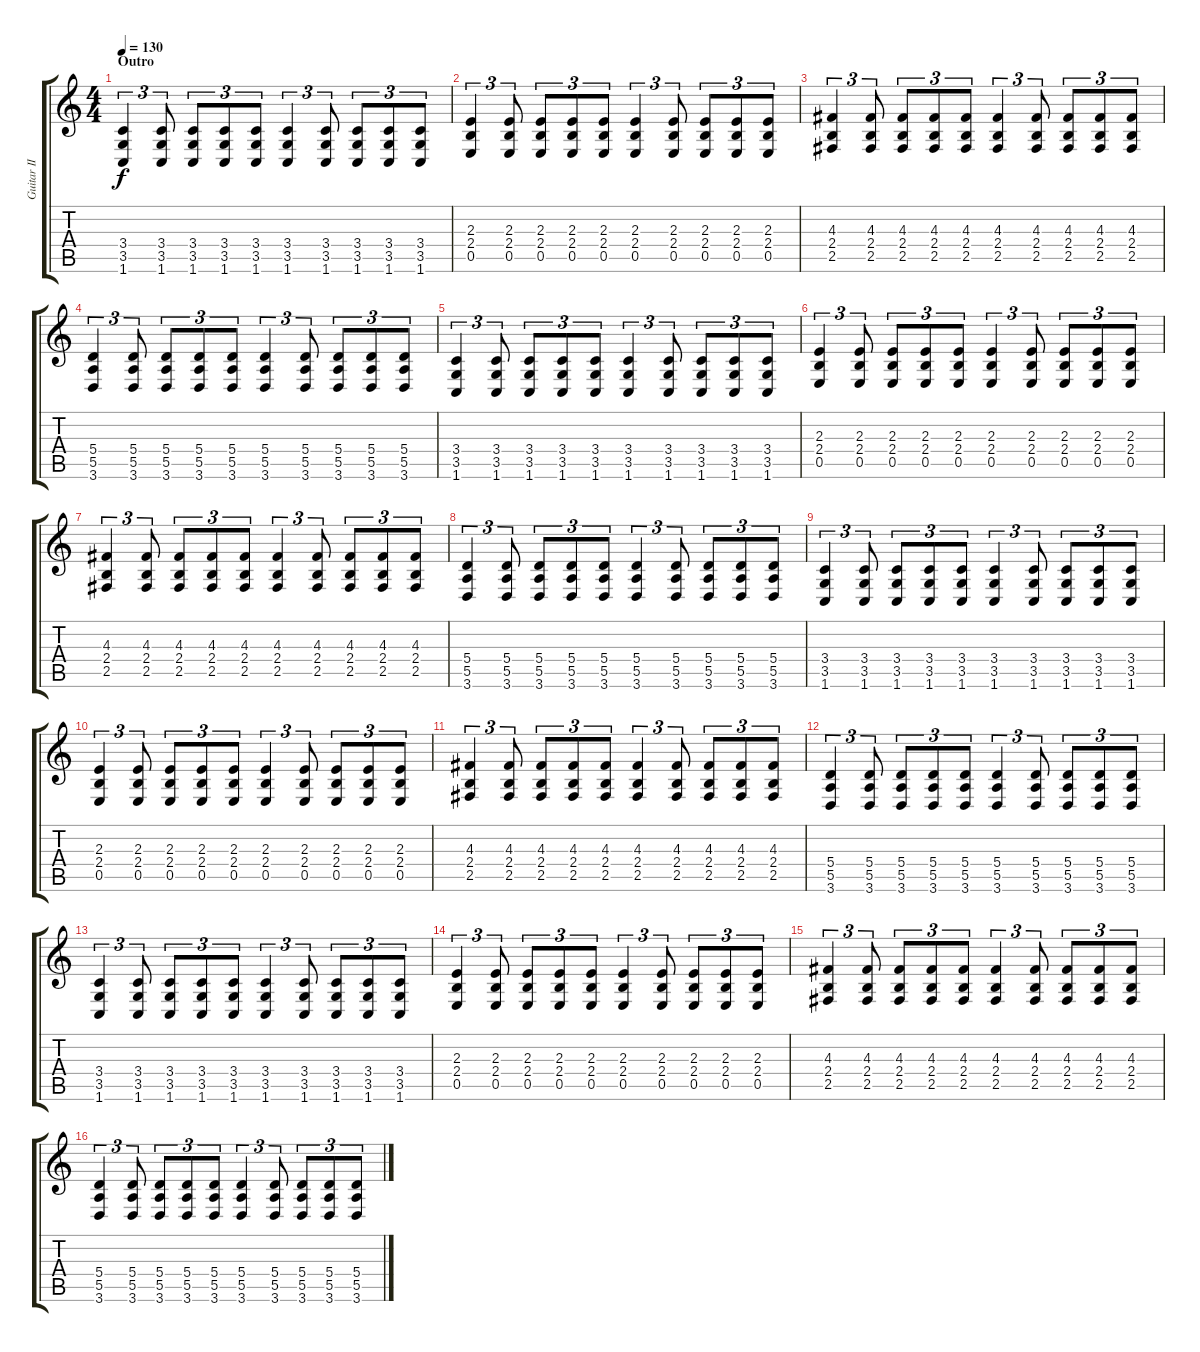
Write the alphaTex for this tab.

\track ("Guitar II" "Guitar II") {instrument distortionguitar}
\staff {score tabs}
\tuning (B3 Gb3 D3 A2 E2 B1) {hide}
\ts (4 4)
\section ("" "Outro")
\tempo 130
\clef g2
\ks c
(3.4 3.5 1.6).4{tu (3 2) dy f} (3.4 3.5 1.6).8{tu (3 2)} (3.4 3.5 1.6).8{tu (3 2)} (3.4 3.5 1.6).8{tu (3 2)} (3.4 3.5 1.6).8{tu (3 2)} (3.4 3.5 1.6).4{tu (3 2)} (3.4 3.5 1.6).8{tu (3 2)} (3.4 3.5 1.6).8{tu (3 2)} (3.4 3.5 1.6).8{tu (3 2)} (3.4 3.5 1.6).8{tu (3 2)} |
(2.3 2.4 0.5).4{tu (3 2)} (2.3 2.4 0.5).8{tu (3 2)} (2.3 2.4 0.5).8{tu (3 2)} (2.3 2.4 0.5).8{tu (3 2)} (2.3 2.4 0.5).8{tu (3 2)} (2.3 2.4 0.5).4{tu (3 2)} (2.3 2.4 0.5).8{tu (3 2)} (2.3 2.4 0.5).8{tu (3 2)} (2.3 2.4 0.5).8{tu (3 2)} (2.3 2.4 0.5).8{tu (3 2)} |
(4.3 2.4 2.5).4{tu (3 2)} (4.3 2.4 2.5).8{tu (3 2)} (4.3 2.4 2.5).8{tu (3 2)} (4.3 2.4 2.5).8{tu (3 2)} (4.3 2.4 2.5).8{tu (3 2)} (4.3 2.4 2.5).4{tu (3 2)} (4.3 2.4 2.5).8{tu (3 2)} (4.3 2.4 2.5).8{tu (3 2)} (4.3 2.4 2.5).8{tu (3 2)} (4.3 2.4 2.5).8{tu (3 2)} |
(5.4 5.5 3.6).4{tu (3 2)} (5.4 5.5 3.6).8{tu (3 2)} (5.4 5.5 3.6).8{tu (3 2)} (5.4 5.5 3.6).8{tu (3 2)} (5.4 5.5 3.6).8{tu (3 2)} (5.4 5.5 3.6).4{tu (3 2)} (5.4 5.5 3.6).8{tu (3 2)} (5.4 5.5 3.6).8{tu (3 2)} (5.4 5.5 3.6).8{tu (3 2)} (5.4 5.5 3.6).8{tu (3 2)} |
(3.4 3.5 1.6).4{tu (3 2)} (3.4 3.5 1.6).8{tu (3 2)} (3.4 3.5 1.6).8{tu (3 2)} (3.4 3.5 1.6).8{tu (3 2)} (3.4 3.5 1.6).8{tu (3 2)} (3.4 3.5 1.6).4{tu (3 2)} (3.4 3.5 1.6).8{tu (3 2)} (3.4 3.5 1.6).8{tu (3 2)} (3.4 3.5 1.6).8{tu (3 2)} (3.4 3.5 1.6).8{tu (3 2)} |
(2.3 2.4 0.5).4{tu (3 2)} (2.3 2.4 0.5).8{tu (3 2)} (2.3 2.4 0.5).8{tu (3 2)} (2.3 2.4 0.5).8{tu (3 2)} (2.3 2.4 0.5).8{tu (3 2)} (2.3 2.4 0.5).4{tu (3 2)} (2.3 2.4 0.5).8{tu (3 2)} (2.3 2.4 0.5).8{tu (3 2)} (2.3 2.4 0.5).8{tu (3 2)} (2.3 2.4 0.5).8{tu (3 2)} |
(4.3 2.4 2.5).4{tu (3 2)} (4.3 2.4 2.5).8{tu (3 2)} (4.3 2.4 2.5).8{tu (3 2)} (4.3 2.4 2.5).8{tu (3 2)} (4.3 2.4 2.5).8{tu (3 2)} (4.3 2.4 2.5).4{tu (3 2)} (4.3 2.4 2.5).8{tu (3 2)} (4.3 2.4 2.5).8{tu (3 2)} (4.3 2.4 2.5).8{tu (3 2)} (4.3 2.4 2.5).8{tu (3 2)} |
(5.4 5.5 3.6).4{tu (3 2)} (5.4 5.5 3.6).8{tu (3 2)} (5.4 5.5 3.6).8{tu (3 2)} (5.4 5.5 3.6).8{tu (3 2)} (5.4 5.5 3.6).8{tu (3 2)} (5.4 5.5 3.6).4{tu (3 2)} (5.4 5.5 3.6).8{tu (3 2)} (5.4 5.5 3.6).8{tu (3 2)} (5.4 5.5 3.6).8{tu (3 2)} (5.4 5.5 3.6).8{tu (3 2)} |
(3.4 3.5 1.6).4{tu (3 2)} (3.4 3.5 1.6).8{tu (3 2)} (3.4 3.5 1.6).8{tu (3 2)} (3.4 3.5 1.6).8{tu (3 2)} (3.4 3.5 1.6).8{tu (3 2)} (3.4 3.5 1.6).4{tu (3 2)} (3.4 3.5 1.6).8{tu (3 2)} (3.4 3.5 1.6).8{tu (3 2)} (3.4 3.5 1.6).8{tu (3 2)} (3.4 3.5 1.6).8{tu (3 2)} |
(2.3 2.4 0.5).4{tu (3 2)} (2.3 2.4 0.5).8{tu (3 2)} (2.3 2.4 0.5).8{tu (3 2)} (2.3 2.4 0.5).8{tu (3 2)} (2.3 2.4 0.5).8{tu (3 2)} (2.3 2.4 0.5).4{tu (3 2)} (2.3 2.4 0.5).8{tu (3 2)} (2.3 2.4 0.5).8{tu (3 2)} (2.3 2.4 0.5).8{tu (3 2)} (2.3 2.4 0.5).8{tu (3 2)} |
(4.3 2.4 2.5).4{tu (3 2)} (4.3 2.4 2.5).8{tu (3 2)} (4.3 2.4 2.5).8{tu (3 2)} (4.3 2.4 2.5).8{tu (3 2)} (4.3 2.4 2.5).8{tu (3 2)} (4.3 2.4 2.5).4{tu (3 2)} (4.3 2.4 2.5).8{tu (3 2)} (4.3 2.4 2.5).8{tu (3 2)} (4.3 2.4 2.5).8{tu (3 2)} (4.3 2.4 2.5).8{tu (3 2)} |
(5.4 5.5 3.6).4{tu (3 2)} (5.4 5.5 3.6).8{tu (3 2)} (5.4 5.5 3.6).8{tu (3 2)} (5.4 5.5 3.6).8{tu (3 2)} (5.4 5.5 3.6).8{tu (3 2)} (5.4 5.5 3.6).4{tu (3 2)} (5.4 5.5 3.6).8{tu (3 2)} (5.4 5.5 3.6).8{tu (3 2)} (5.4 5.5 3.6).8{tu (3 2)} (5.4 5.5 3.6).8{tu (3 2)} |
(3.4 3.5 1.6).4{tu (3 2)} (3.4 3.5 1.6).8{tu (3 2)} (3.4 3.5 1.6).8{tu (3 2)} (3.4 3.5 1.6).8{tu (3 2)} (3.4 3.5 1.6).8{tu (3 2)} (3.4 3.5 1.6).4{tu (3 2)} (3.4 3.5 1.6).8{tu (3 2)} (3.4 3.5 1.6).8{tu (3 2)} (3.4 3.5 1.6).8{tu (3 2)} (3.4 3.5 1.6).8{tu (3 2)} |
(2.3 2.4 0.5).4{tu (3 2)} (2.3 2.4 0.5).8{tu (3 2)} (2.3 2.4 0.5).8{tu (3 2)} (2.3 2.4 0.5).8{tu (3 2)} (2.3 2.4 0.5).8{tu (3 2)} (2.3 2.4 0.5).4{tu (3 2)} (2.3 2.4 0.5).8{tu (3 2)} (2.3 2.4 0.5).8{tu (3 2)} (2.3 2.4 0.5).8{tu (3 2)} (2.3 2.4 0.5).8{tu (3 2)} |
(4.3 2.4 2.5).4{tu (3 2)} (4.3 2.4 2.5).8{tu (3 2)} (4.3 2.4 2.5).8{tu (3 2)} (4.3 2.4 2.5).8{tu (3 2)} (4.3 2.4 2.5).8{tu (3 2)} (4.3 2.4 2.5).4{tu (3 2)} (4.3 2.4 2.5).8{tu (3 2)} (4.3 2.4 2.5).8{tu (3 2)} (4.3 2.4 2.5).8{tu (3 2)} (4.3 2.4 2.5).8{tu (3 2)} |
(5.4 5.5 3.6).4{tu (3 2)} (5.4 5.5 3.6).8{tu (3 2)} (5.4 5.5 3.6).8{tu (3 2)} (5.4 5.5 3.6).8{tu (3 2)} (5.4 5.5 3.6).8{tu (3 2)} (5.4 5.5 3.6).4{tu (3 2)} (5.4 5.5 3.6).8{tu (3 2)} (5.4 5.5 3.6).8{tu (3 2)} (5.4 5.5 3.6).8{tu (3 2)} (5.4 5.5 3.6).8{tu (3 2)}
